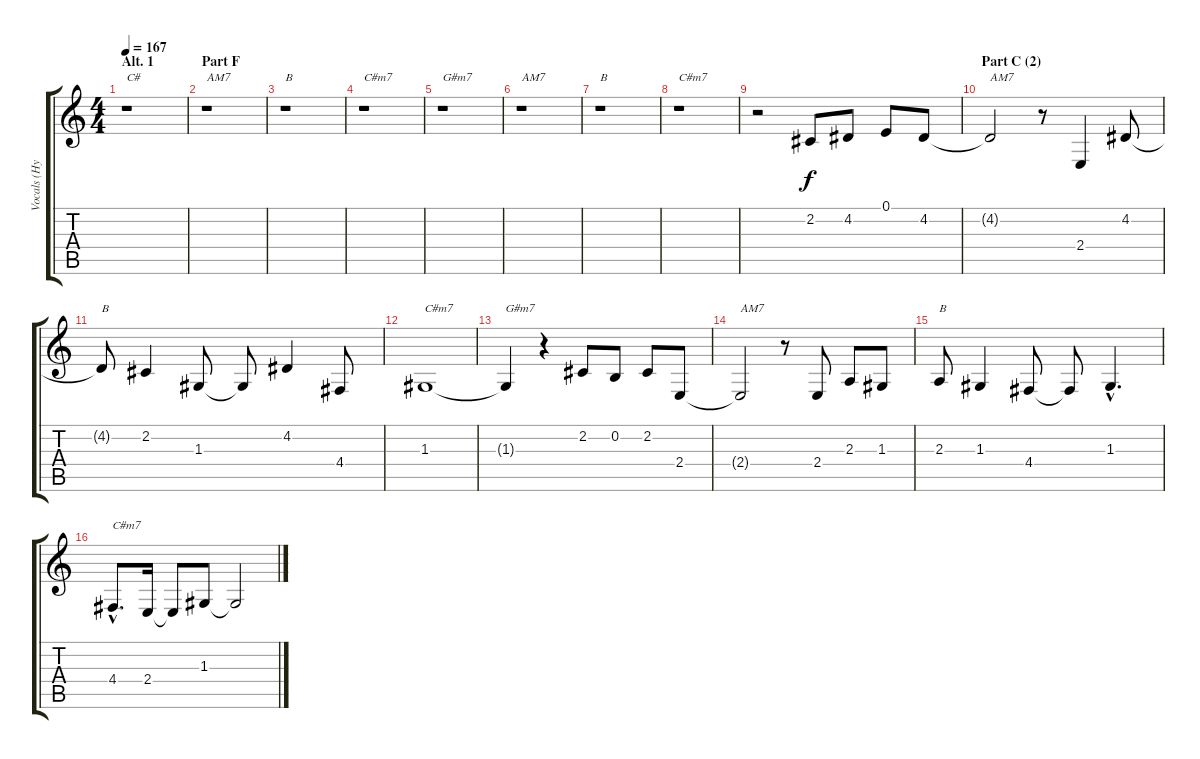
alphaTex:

\track ("Vocals (Hyde)" "Vocals (Hy") {instrument altosax}
\staff {score tabs}
\tuning (E4 B3 G3 D3 A2 E2) {hide}
\ts (4 4)
\section ("" "Alt. 1")
\tempo 167
\clef g2
\ks c
r.1{txt "C#" dy f} |
\section ("" "Part F")
r.1{txt "AM7"} |
r.1{txt "B"} |
r.1{txt "C#m7"} |
r.1{txt "G#m7"} |
r.1{txt "AM7"} |
r.1{txt "B"} |
r.1{txt "C#m7"} |
r.2 2.2.8 4.2.8 0.1.8 4.2.8 |
\section ("" "Part C (2)")
4.2{t}.2{txt "AM7"} r.8 2.4.4 4.2.8 |
4.2{t}.8{txt "B"} 2.2.4 1.3.8 1.3{t}.8 4.2.4 4.4.8 |
1.3.1{txt "C#m7"} |
1.3{t}.4{txt "G#m7"} r.4 2.2.8 0.2.8 2.2.8 2.4.8 |
2.4{t}.2{txt "AM7"} r.8 2.4.8 2.3.8 1.3.8 |
2.3.8{txt "B"} 1.3.4 4.4.8 4.4{t}.8 1.3{hac}.4{d} |
4.4{hac}.8{d txt "C#m7"} 2.4.16 2.4{t}.8 1.3.8 1.3{t}.2
